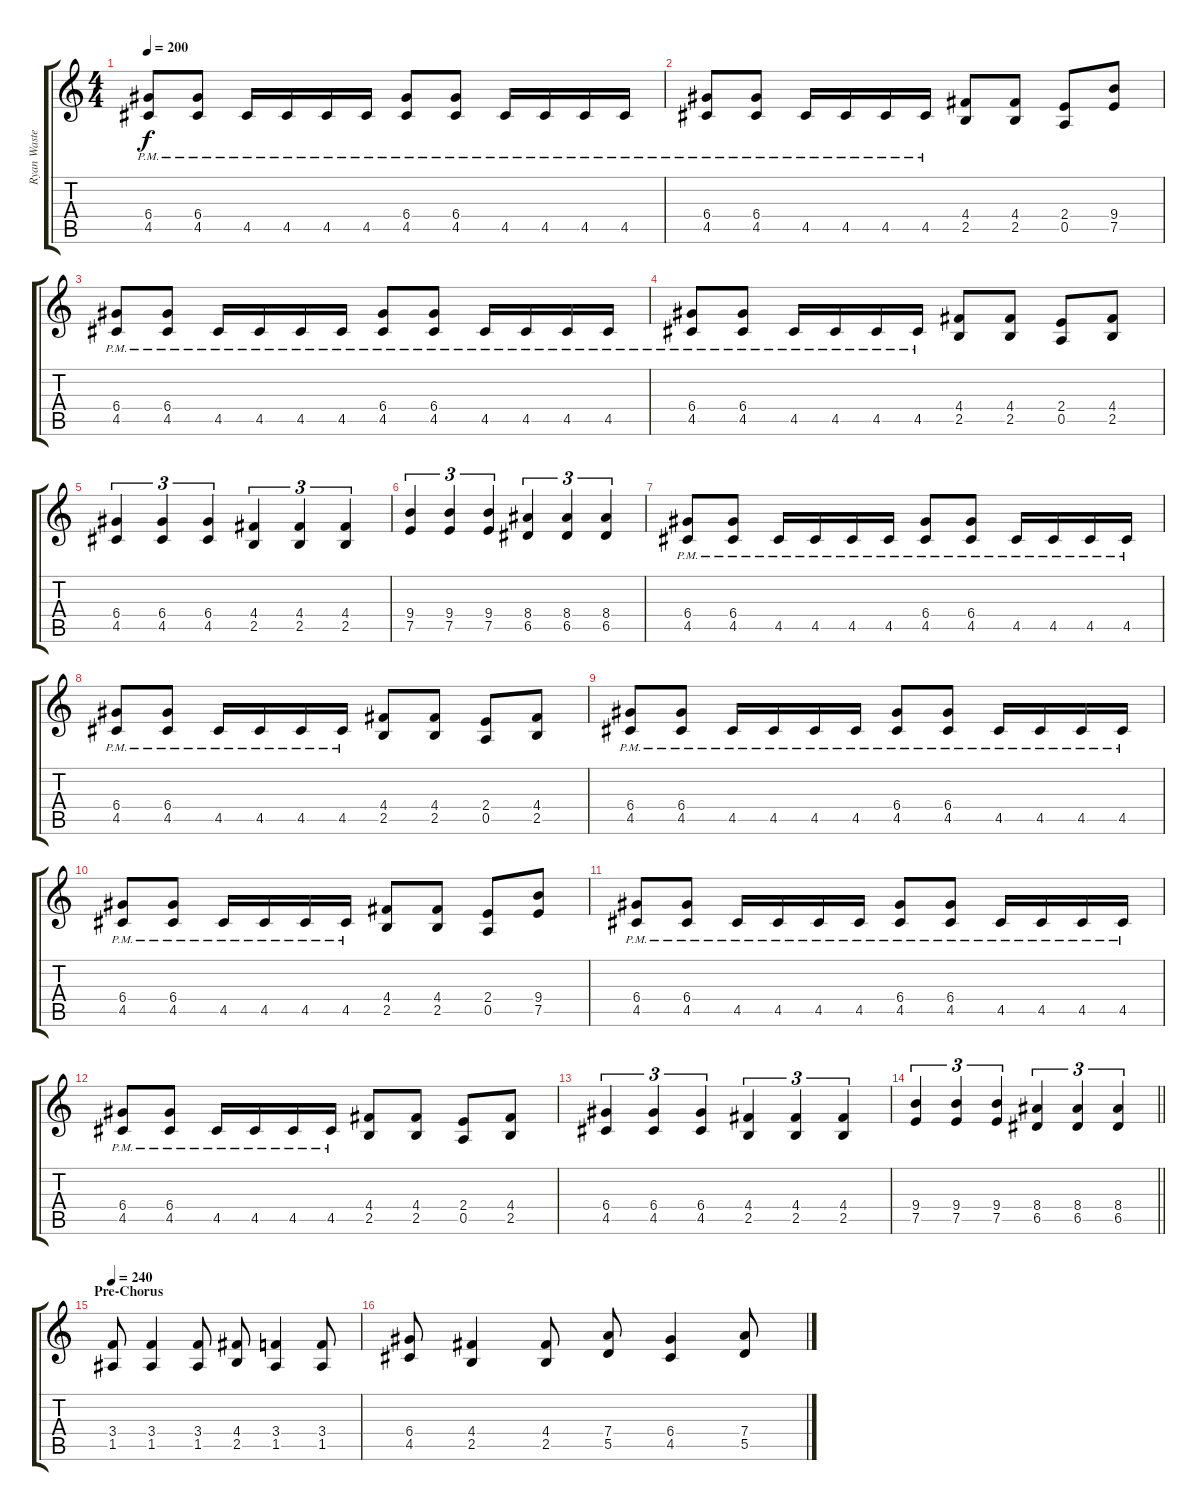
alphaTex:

\track ("Ryan Waste (Left)" "Ryan Waste") {instrument distortionguitar}
\staff {score tabs}
\tuning (E4 B3 G3 D3 A2 E2) {hide}
\ts (4 4)
\tempo 200
\clef g2
\ks c
(6.4{pm} 4.5{pm}).8{dy f} (6.4{pm} 4.5{pm}).8 4.5{pm}.16 4.5{pm}.16 4.5{pm}.16 4.5{pm}.16 (6.4{pm} 4.5{pm}).8 (6.4{pm} 4.5{pm}).8 4.5{pm}.16 4.5{pm}.16 4.5{pm}.16 4.5{pm}.16 |
(6.4{pm} 4.5{pm}).8 (6.4{pm} 4.5{pm}).8 4.5{pm}.16 4.5{pm}.16 4.5{pm}.16 4.5{pm}.16 (4.4 2.5).8 (4.4 2.5).8 (2.4 0.5).8 (9.4 7.5).8 |
(6.4{pm} 4.5{pm}).8 (6.4{pm} 4.5{pm}).8 4.5{pm}.16 4.5{pm}.16 4.5{pm}.16 4.5{pm}.16 (6.4{pm} 4.5{pm}).8 (6.4{pm} 4.5{pm}).8 4.5{pm}.16 4.5{pm}.16 4.5{pm}.16 4.5{pm}.16 |
(6.4{pm} 4.5{pm}).8 (6.4{pm} 4.5{pm}).8 4.5{pm}.16 4.5{pm}.16 4.5{pm}.16 4.5{pm}.16 (4.4 2.5).8 (4.4 2.5).8 (2.4 0.5).8 (4.4 2.5).8 |
(6.4 4.5).4{tu (3 2)} (6.4 4.5).4{tu (3 2)} (6.4 4.5).4{tu (3 2)} (4.4 2.5).4{tu (3 2)} (4.4 2.5).4{tu (3 2)} (4.4 2.5).4{tu (3 2)} |
(9.4 7.5).4{tu (3 2)} (9.4 7.5).4{tu (3 2)} (9.4 7.5).4{tu (3 2)} (8.4 6.5).4{tu (3 2)} (8.4 6.5).4{tu (3 2)} (8.4 6.5).4{tu (3 2)} |
(6.4{pm} 4.5{pm}).8 (6.4{pm} 4.5{pm}).8 4.5{pm}.16 4.5{pm}.16 4.5{pm}.16 4.5{pm}.16 (6.4{pm} 4.5{pm}).8 (6.4{pm} 4.5{pm}).8 4.5{pm}.16 4.5{pm}.16 4.5{pm}.16 4.5{pm}.16 |
(6.4{pm} 4.5{pm}).8 (6.4{pm} 4.5{pm}).8 4.5{pm}.16 4.5{pm}.16 4.5{pm}.16 4.5{pm}.16 (4.4 2.5).8 (4.4 2.5).8 (2.4 0.5).8 (4.4 2.5).8 |
(6.4{pm} 4.5{pm}).8 (6.4{pm} 4.5{pm}).8 4.5{pm}.16 4.5{pm}.16 4.5{pm}.16 4.5{pm}.16 (6.4{pm} 4.5{pm}).8 (6.4{pm} 4.5{pm}).8 4.5{pm}.16 4.5{pm}.16 4.5{pm}.16 4.5{pm}.16 |
(6.4{pm} 4.5{pm}).8 (6.4{pm} 4.5{pm}).8 4.5{pm}.16 4.5{pm}.16 4.5{pm}.16 4.5{pm}.16 (4.4 2.5).8 (4.4 2.5).8 (2.4 0.5).8 (9.4 7.5).8 |
(6.4{pm} 4.5{pm}).8 (6.4{pm} 4.5{pm}).8 4.5{pm}.16 4.5{pm}.16 4.5{pm}.16 4.5{pm}.16 (6.4{pm} 4.5{pm}).8 (6.4{pm} 4.5{pm}).8 4.5{pm}.16 4.5{pm}.16 4.5{pm}.16 4.5{pm}.16 |
(6.4{pm} 4.5{pm}).8 (6.4{pm} 4.5{pm}).8 4.5{pm}.16 4.5{pm}.16 4.5{pm}.16 4.5{pm}.16 (4.4 2.5).8 (4.4 2.5).8 (2.4 0.5).8 (4.4 2.5).8 |
(6.4 4.5).4{tu (3 2)} (6.4 4.5).4{tu (3 2)} (6.4 4.5).4{tu (3 2)} (4.4 2.5).4{tu (3 2)} (4.4 2.5).4{tu (3 2)} (4.4 2.5).4{tu (3 2)} |
\barLineRight lightlight
(9.4 7.5).4{tu (3 2)} (9.4 7.5).4{tu (3 2)} (9.4 7.5).4{tu (3 2)} (8.4 6.5).4{tu (3 2)} (8.4 6.5).4{tu (3 2)} (8.4 6.5).4{tu (3 2)} |
\section ("" "Pre-Chorus")
\tempo 240
(3.4 1.5).8 (3.4 1.5).4 (3.4 1.5).8 (4.4 2.5).8 (3.4 1.5).4 (3.4 1.5).8 |
(6.4 4.5).8 (4.4 2.5).4 (4.4 2.5).8 (7.4 5.5).8 (6.4 4.5).4 (7.4 5.5).8
